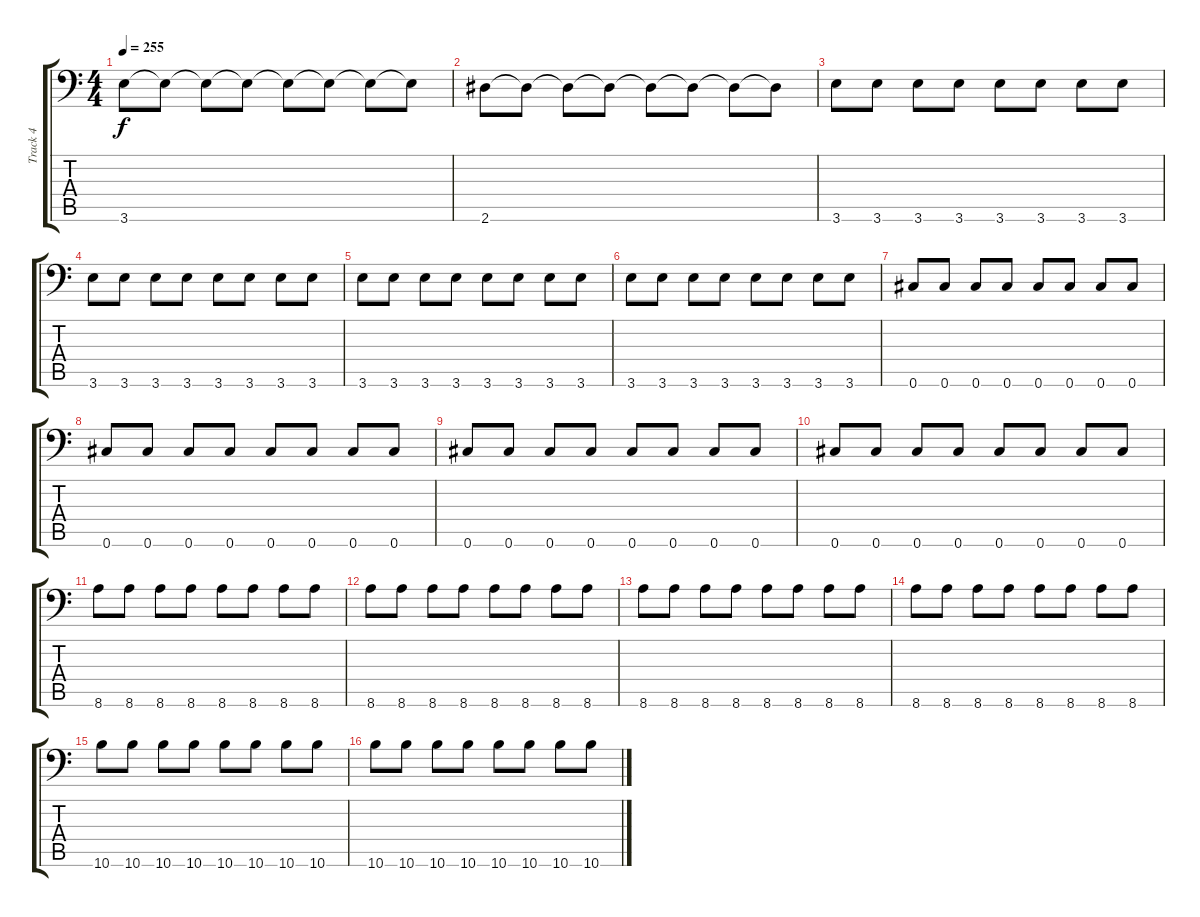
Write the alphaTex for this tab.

\track ("Track 4" "Track 4") {instrument electricbasspick}
\staff {score tabs}
\tuning (Eb4 Bb3 Gb3 Db3 Ab2 Db2) {hide}
\ts (4 4)
\tempo 255
\clef f4
\ks c
3.6{t}.8{dy f} 3.6{t}.8 3.6{t}.8 3.6{t}.8 3.6{t}.8 3.6{t}.8 3.6{t}.8 3.6{t}.8 |
2.6.8 2.6{t}.8 2.6{t}.8 2.6{t}.8 2.6{t}.8 2.6{t}.8 2.6{t}.8 2.6{t}.8 |
3.6.8 3.6.8 3.6.8 3.6.8 3.6.8 3.6.8 3.6.8 3.6.8 |
3.6.8 3.6.8 3.6.8 3.6.8 3.6.8 3.6.8 3.6.8 3.6.8 |
3.6.8 3.6.8 3.6.8 3.6.8 3.6.8 3.6.8 3.6.8 3.6.8 |
3.6.8 3.6.8 3.6.8 3.6.8 3.6.8 3.6.8 3.6.8 3.6.8 |
0.6.8 0.6.8 0.6.8 0.6.8 0.6.8 0.6.8 0.6.8 0.6.8 |
0.6.8 0.6.8 0.6.8 0.6.8 0.6.8 0.6.8 0.6.8 0.6.8 |
0.6.8 0.6.8 0.6.8 0.6.8 0.6.8 0.6.8 0.6.8 0.6.8 |
0.6.8 0.6.8 0.6.8 0.6.8 0.6.8 0.6.8 0.6.8 0.6.8 |
8.6.8 8.6.8 8.6.8 8.6.8 8.6.8 8.6.8 8.6.8 8.6.8 |
8.6.8 8.6.8 8.6.8 8.6.8 8.6.8 8.6.8 8.6.8 8.6.8 |
8.6.8 8.6.8 8.6.8 8.6.8 8.6.8 8.6.8 8.6.8 8.6.8 |
8.6.8 8.6.8 8.6.8 8.6.8 8.6.8 8.6.8 8.6.8 8.6.8 |
10.6.8 10.6.8 10.6.8 10.6.8 10.6.8 10.6.8 10.6.8 10.6.8 |
10.6.8 10.6.8 10.6.8 10.6.8 10.6.8 10.6.8 10.6.8 10.6.8
